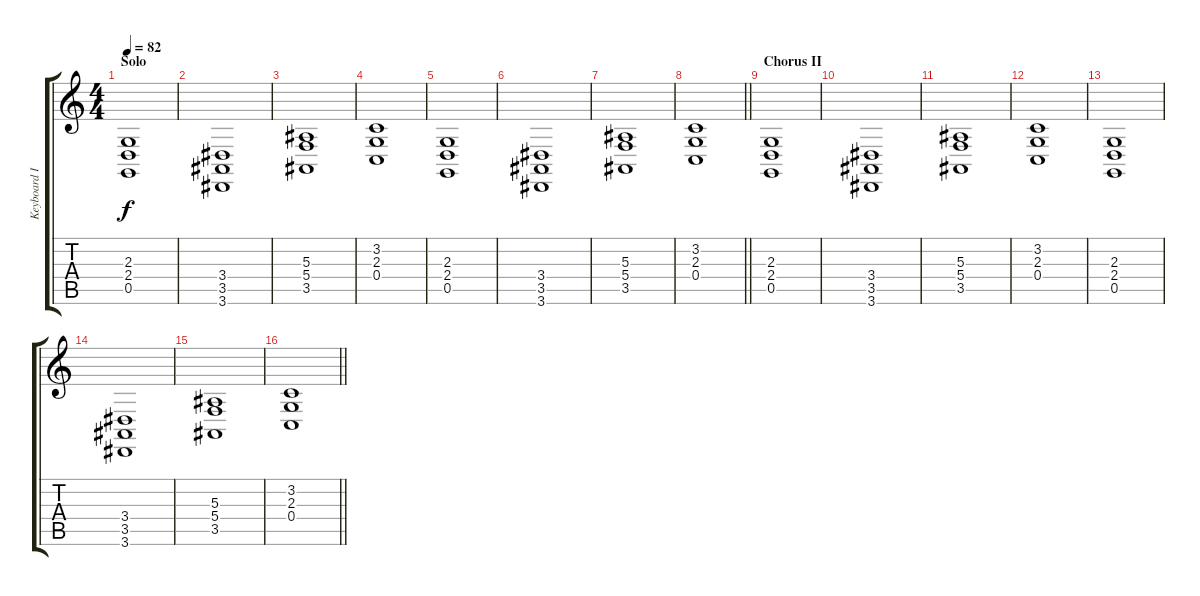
\track ("Keyboard II - Christian Lorenz" "Keyboard I") {instrument choiraahs}
\staff {score tabs}
\tuning (D4 A3 F3 C3 G2 C2) {hide}
\ts (4 4)
\section ("" "Solo")
\tempo 82
\clef g2
\ks c
(2.3 2.4 0.5).1{dy f} |
(3.4 3.5 3.6).1 |
(5.3 5.4 3.5).1 |
(3.2 2.3 0.4).1 |
(2.3 2.4 0.5).1 |
(3.4 3.5 3.6).1 |
(5.3 5.4 3.5).1 |
\barLineRight lightlight
(3.2 2.3 0.4).1 |
\section ("" "Chorus II")
(2.3 2.4 0.5).1 |
(3.4 3.5 3.6).1 |
(5.3 5.4 3.5).1 |
(3.2 2.3 0.4).1 |
(2.3 2.4 0.5).1 |
(3.4 3.5 3.6).1 |
(5.3 5.4 3.5).1 |
\barLineRight lightlight
(3.2 2.3 0.4).1
